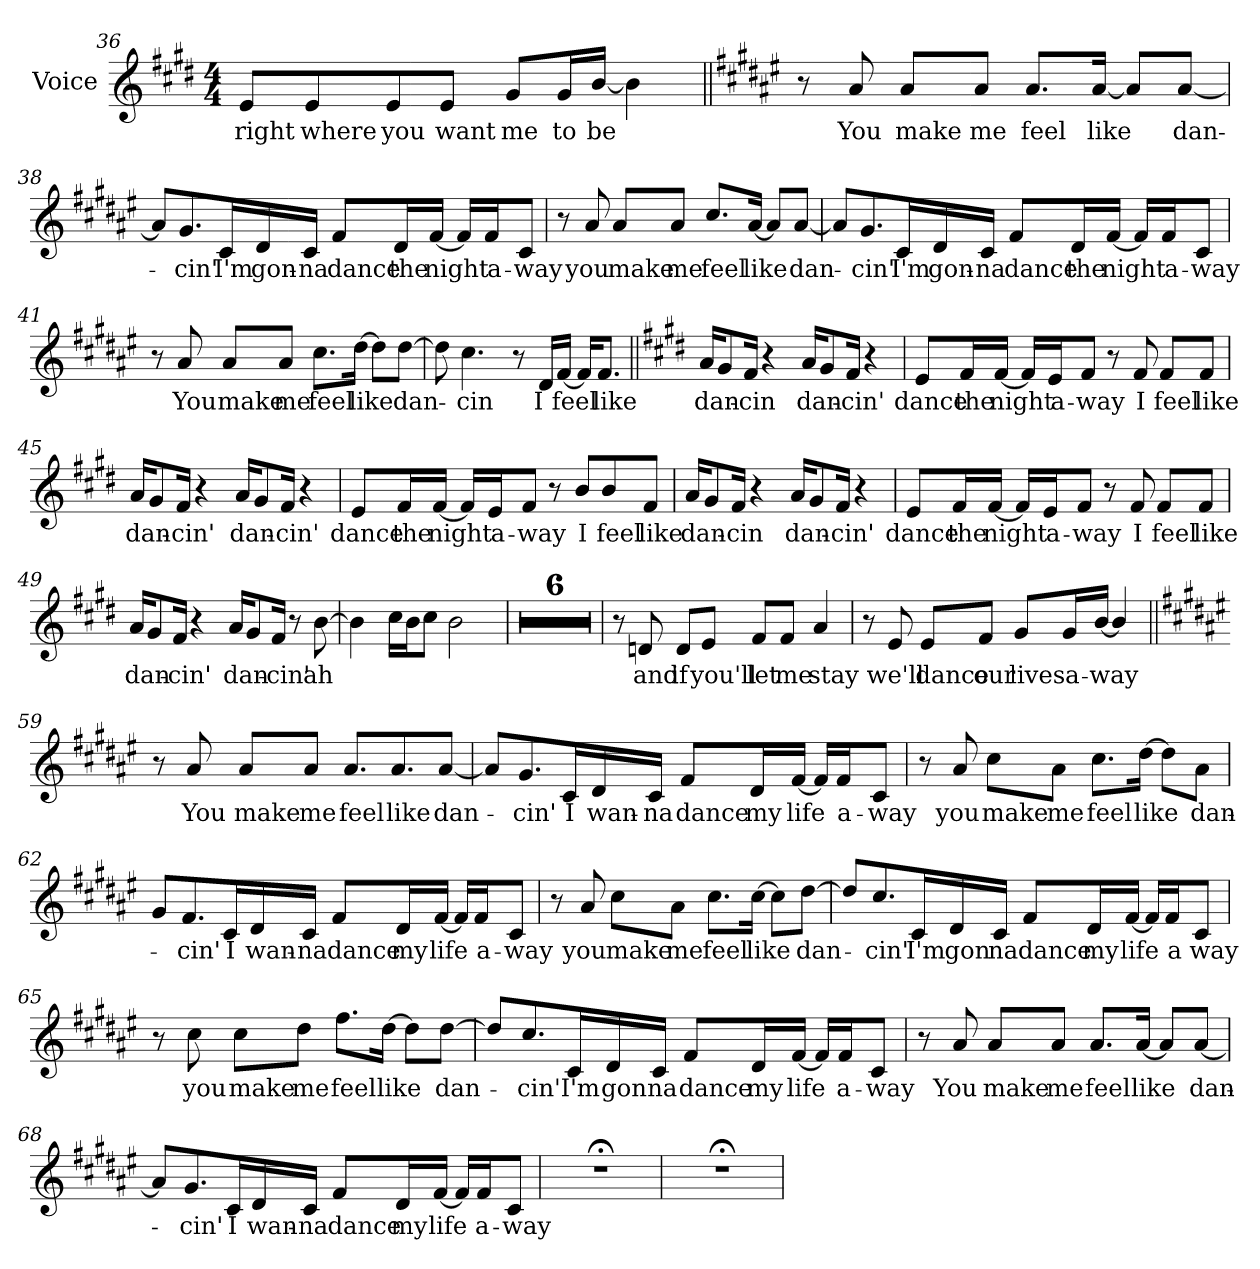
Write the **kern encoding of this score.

**kern	**text
*part1	*part1
*staff1	*staff1
*I"Voice	*
*I'Voice	*
*clefG2	*
*k[f#c#g#d#]	*
*M4/4	*
=36	=36
!	!LO:LY:b
8e/L	right
!	!LO:LY:b
8e/	where
!	!LO:LY:b
8e/	you
!	!LO:LY:b
8e/J	want
!	!LO:LY:b
8g#/L	me
!	!LO:LY:b
16g#/L	to
!	!LO:LY:b
[16b/JJ	be
4b\]	.
=37||	=37||
*k[f#c#g#d#a#e#]	*
8r	.
!	!LO:LY:b
8a#/	You
!	!LO:LY:b
8a#/L	make
!	!LO:LY:b
8a#/J	me
!	!LO:LY:b
8.a#/L	feel
!	!LO:LY:b
[16a#/Jk	like
8a#/L]	.
!	!LO:LY:b
[8a#/J	dan-
=38	=38
8a#/L]	.
!	!LO:LY:b
8.g#/	-cin'
!	!LO:LY:b
16c#/L	I'm
!	!LO:LY:b
16d#/	gon-
!	!LO:LY:b
16c#/JJ	-na
!	!LO:LY:b
8f#/L	dance
!	!LO:LY:b
16d#/L	the
!	!LO:LY:b
[16f#/JJ	night
16f#/LL]	.
!	!LO:LY:b
16f#/J	a-
!	!LO:LY:b
8c#/J	-way
=39	=39
8r	.
!	!LO:LY:b
8a#/	you
!	!LO:LY:b
8a#/L	make
!	!LO:LY:b
8a#/J	me
!	!LO:LY:b
8.cc#/L	feel
!	!LO:LY:b
[16a#/Jk	like
8a#/L]	.
!	!LO:LY:b
[8a#/J	dan-
=40	=40
8a#/L]	.
!	!LO:LY:b
8.g#/	-cin'
!	!LO:LY:b
16c#/L	I'm
!	!LO:LY:b
16d#/	gon-
!	!LO:LY:b
16c#/JJ	-na
!	!LO:LY:b
8f#/L	dance
!	!LO:LY:b
16d#/L	the
!	!LO:LY:b
[16f#/JJ	night
16f#/LL]	.
!	!LO:LY:b
16f#/J	a-
!	!LO:LY:b
8c#/J	-way
=41	=41
8r	.
!	!LO:LY:b
8a#/	You
!	!LO:LY:b
8a#/L	make
!	!LO:LY:b
8a#/J	me
!	!LO:LY:b
8.cc#\L	feel
!	!LO:LY:b
[16dd#\Jk	like
8dd#\L]	.
!	!LO:LY:b
[8dd#\J	dan-
=42	=42
8dd#\]	.
!	!LO:LY:b
4.cc#\	-cin
8r	.
!	!LO:LY:b
16d#/LL	I
!	!LO:LY:b
[16f#/JJ	feel
16f#/KL]	.
!	!LO:LY:b
8.f#/J	like
=43||	=43||
*k[f#c#g#d#]	*
!	!LO:LY:b
16a/KL	dan-
8g#/	.
!	!LO:LY:b
16f#/Jk	-cin
4r	.
!	!LO:LY:b
16a/KL	dan-
8g#/	.
!	!LO:LY:b
16f#/Jk	-cin'
4r	.
=44	=44
!	!LO:LY:b
8e/L	dance
!	!LO:LY:b
16f#/L	the
!	!LO:LY:b
[16f#/JJ	night
16f#/LL]	.
!	!LO:LY:b
16e/J	a-
!	!LO:LY:b
8f#/J	-way
8r	.
!	!LO:LY:b
8f#/	I
!	!LO:LY:b
8f#/L	feel
!	!LO:LY:b
8f#/J	like
=45	=45
!	!LO:LY:b
16a/KL	dan-
8g#/	.
!	!LO:LY:b
16f#/Jk	-cin'
4r	.
!	!LO:LY:b
16a/KL	dan-
8g#/	.
!	!LO:LY:b
16f#/Jk	-cin'
4r	.
=46	=46
!	!LO:LY:b
8e/L	dance
!	!LO:LY:b
16f#/L	the
!	!LO:LY:b
[16f#/JJ	night
16f#/LL]	.
!	!LO:LY:b
16e/J	a-
!	!LO:LY:b
8f#/J	-way
8r	.
!	!LO:LY:b
8b/L	I
!	!LO:LY:b
8b/	feel
!	!LO:LY:b
8f#/J	like
=47	=47
!	!LO:LY:b
16a/KL	dan-
8g#/	.
!	!LO:LY:b
16f#/Jk	-cin
4r	.
!	!LO:LY:b
16a/KL	dan-
8g#/	.
!	!LO:LY:b
16f#/Jk	-cin'
4r	.
=48	=48
!	!LO:LY:b
8e/L	dance
!	!LO:LY:b
16f#/L	the
!	!LO:LY:b
[16f#/JJ	night
16f#/LL]	.
!	!LO:LY:b
16e/J	a-
!	!LO:LY:b
8f#/J	-way
8r	.
!	!LO:LY:b
8f#/	I
!	!LO:LY:b
8f#/L	feel
!	!LO:LY:b
8f#/J	like
=49	=49
!	!LO:LY:b
16a/KL	dan-
8g#/	.
!	!LO:LY:b
16f#/Jk	-cin'
4r	.
!	!LO:LY:b
16a/KL	dan-
8g#/	.
!	!LO:LY:b
16f#/Jk	-cin'
8r	.
!	!LO:LY:b
[8b\	ah
=50	=50
4b\]	.
16cc#\LL	.
16b\J	.
8cc#\J	.
2b\	.
=51	=51
1r	.
=52	=52
1r	.
=53	=53
1r	.
=54	=54
1r	.
=55	=55
1r	.
=56	=56
1r	.
=57	=57
8r	.
!	!LO:LY:b
8dn/	and
!	!LO:LY:b
8d/L	if
!	!LO:LY:b
8e/J	you'll
!	!LO:LY:b
8f#/L	let
!	!LO:LY:b
8f#/J	me
!	!LO:LY:b
4a/	stay
=58	=58
8r	.
!	!LO:LY:b
8e/	we'll
!	!LO:LY:b
8e/L	dance
!	!LO:LY:b
8f#/J	our
!	!LO:LY:b
8g#/L	lives
!	!LO:LY:b
16g#/L	a-
!	!LO:LY:b
[16b/JJ	-way
4b/]	.
=59||	=59||
*k[f#c#g#d#a#e#]	*
8r	.
!	!LO:LY:b
8a#/	You
!	!LO:LY:b
8a#/L	make
!	!LO:LY:b
8a#/J	me
!	!LO:LY:b
8.a#/L	feel
!	!LO:LY:b
8.a#/	like
!	!LO:LY:b
[8a#/J	dan-
=60	=60
8a#/L]	.
!	!LO:LY:b
8.g#/	-cin'
!	!LO:LY:b
16c#/L	I
!	!LO:LY:b
16d#/	wan-
!	!LO:LY:b
16c#/JJ	-na
!	!LO:LY:b
8f#/L	dance
!	!LO:LY:b
16d#/L	my
!	!LO:LY:b
[16f#/JJ	life
16f#/LL]	.
!	!LO:LY:b
16f#/J	a-
!	!LO:LY:b
8c#/J	-way
=61	=61
8r	.
!	!LO:LY:b
8a#/	you
!	!LO:LY:b
8cc#\L	make
!	!LO:LY:b
8a#\J	me
!	!LO:LY:b
8.cc#\L	feel
!	!LO:LY:b
[16dd#\Jk	like
8dd#\L]	.
!	!LO:LY:b
8a#\J	dan-
=62	=62
8g#/L	.
!	!LO:LY:b
8.f#/	-cin'
!	!LO:LY:b
16c#/L	I
!	!LO:LY:b
16d#/	wan-
!	!LO:LY:b
16c#/JJ	-na
!	!LO:LY:b
8f#/L	dance
!	!LO:LY:b
16d#/L	my
!	!LO:LY:b
[16f#/JJ	life
16f#/LL]	.
!	!LO:LY:b
16f#/J	a-
!	!LO:LY:b
8c#/J	-way
=63	=63
8r	.
!	!LO:LY:b
8a#/	you
!	!LO:LY:b
8cc#\L	make
!	!LO:LY:b
8a#\J	me
!	!LO:LY:b
8.cc#\L	feel
!	!LO:LY:b
[16cc#\Jk	like
8cc#\L]	.
!	!LO:LY:b
[8dd#\J	dan-
=64	=64
8dd#/L]	.
!	!LO:LY:b
8.cc#/	-cin'
!	!LO:LY:b
16c#/L	I'm
!	!LO:LY:b
16d#/	gon
!	!LO:LY:b
16c#/JJ	na
!	!LO:LY:b
8f#/L	dance
!	!LO:LY:b
16d#/L	my
!	!LO:LY:b
[16f#/JJ	life
16f#/LL]	.
!	!LO:LY:b
16f#/J	a
!	!LO:LY:b
8c#/J	way
=65	=65
8r	.
!	!LO:LY:b
8cc#\	you
!	!LO:LY:b
8cc#\L	make
!	!LO:LY:b
8dd#\J	me
!	!LO:LY:b
8.ff#\L	feel
!	!LO:LY:b
[16dd#\Jk	like
8dd#\L]	.
!	!LO:LY:b
[8dd#\J	dan-
=66	=66
8dd#/L]	.
!	!LO:LY:b
8.cc#/	-cin'
!	!LO:LY:b
16c#/L	I'm
!	!LO:LY:b
16d#/	gon
!	!LO:LY:b
16c#/JJ	na
!	!LO:LY:b
8f#/L	dance
!	!LO:LY:b
16d#/L	my
!	!LO:LY:b
[16f#/JJ	life
16f#/LL]	.
!	!LO:LY:b
16f#/J	a-
!	!LO:LY:b
8c#/J	-way
=67	=67
8r	.
!	!LO:LY:b
8a#/	You
!	!LO:LY:b
8a#/L	make
!	!LO:LY:b
8a#/J	me
!	!LO:LY:b
8.a#/L	feel
!	!LO:LY:b
[16a#/Jk	like
8a#/L]	.
!	!LO:LY:b
[8a#/J	dan-
=68	=68
8a#/L]	.
!	!LO:LY:b
8.g#/	-cin'
!	!LO:LY:b
16c#/L	I
!	!LO:LY:b
16d#/	wan-
!	!LO:LY:b
16c#/JJ	-na
!	!LO:LY:b
8f#/L	dance
!	!LO:LY:b
16d#/L	my
!	!LO:LY:b
[16f#/JJ	life
16f#/LL]	.
!	!LO:LY:b
16f#/J	a-
!	!LO:LY:b
8c#/J	-way
=68X1	=68X1
1r;<	.
=68X2	=68X2
1r;<	.
=	=
*-	*-
